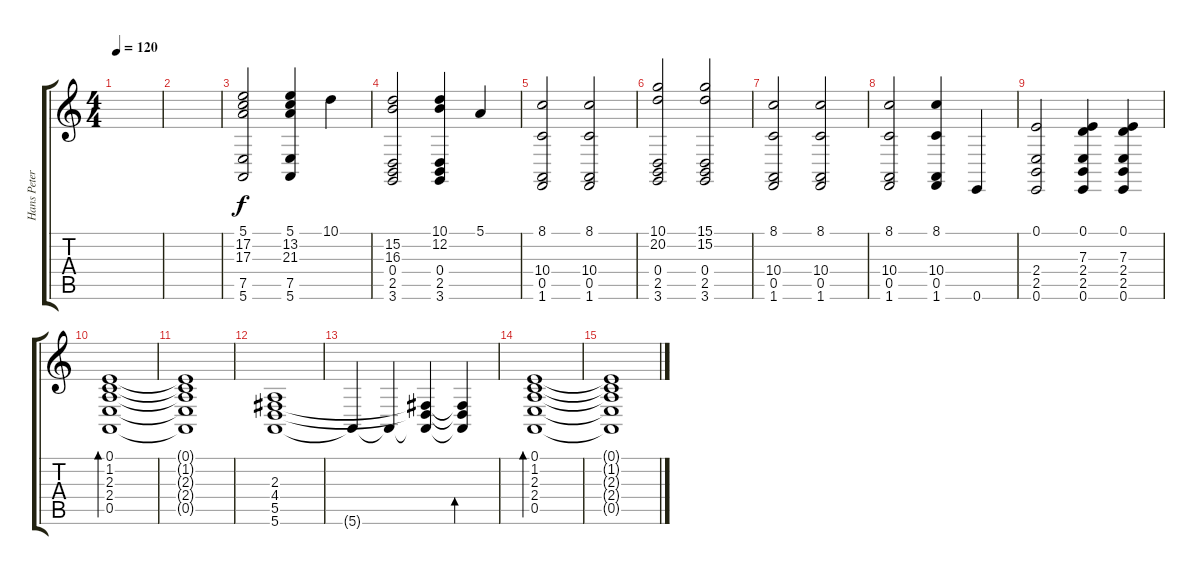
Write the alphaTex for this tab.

\track ("Hans Peter Katzenburg KB 1" "Hans Peter") {instrument acousticgrandpiano}
\staff {score tabs}
\tuning (E4 B3 G3 D3 A2 E2) {hide}
\ts (4 4)
\tempo 120
\clef g2
\ks c
|
|
(5.1 17.2 17.3 7.5 5.6).2{instrument acousticgrandpiano} (5.1 13.2 21.3 7.5 5.6).4 10.1.4 |
(15.2 16.3 0.4 2.5 3.6).2 (10.1 12.2 0.4 2.5 3.6).4 5.1.4 |
(8.1 10.4 0.5 1.6).2 (8.1 10.4 0.5 1.6).2 |
(10.1 20.2 0.4 2.5 3.6).2 (15.1 15.2 0.4 2.5 3.6).2 |
(8.1 10.4 0.5 1.6).2 (8.1 10.4 0.5 1.6).2 |
(8.1 10.4 0.5 1.6).2 (8.1 10.4 0.5 1.6).4 0.6.4 |
(0.1 2.4 2.5 0.6).2 (0.1 7.3 2.4 2.5 0.6).4 (0.1 7.3 2.4 2.5 0.6).4 |
(0.1 1.2 2.3 2.4 0.5).1{bd 120 instrument stringensemble1} |
(0.1{t} 1.2{t} 2.3{t} 2.4{t} 0.5{t}).1 |
(2.3 4.4 5.5 5.6).1 |
5.6{t}.4 5.6{t}.4 (4.4{t} 5.5{t} 5.6{t}).4 (4.4{t} 5.5{t} 5.6{t}).4{bd 120} |
(0.1 1.2 2.3 2.4 0.5).1{bd 120} |
(0.1{t} 1.2{t} 2.3{t} 2.4{t} 0.5{t}).1
